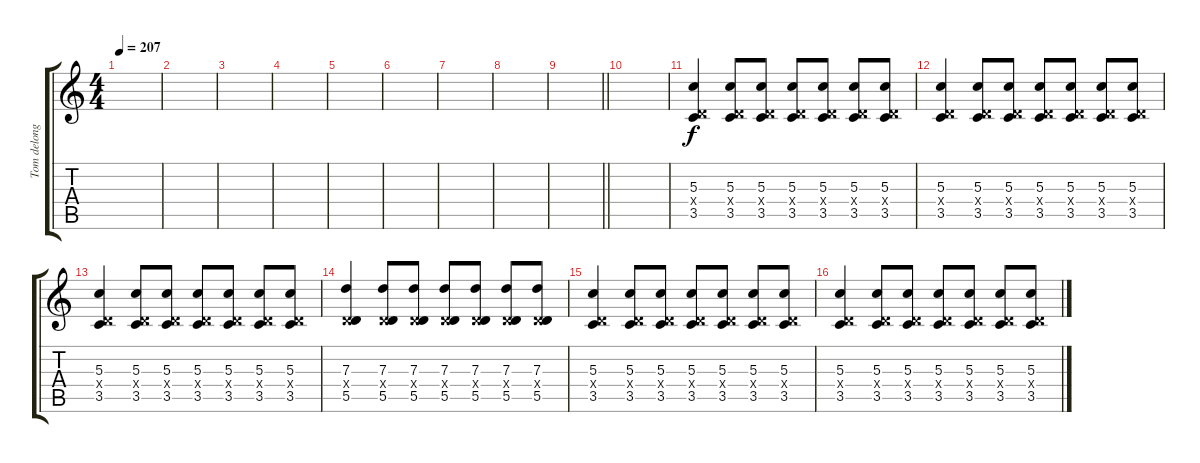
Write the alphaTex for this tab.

\track ("Tom delonge lead" "Tom delong") {instrument distortionguitar}
\staff {score tabs}
\tuning (E4 B3 G3 D3 A2 E2) {hide}
\ts (4 4)
\tempo 207
\clef g2
\ks c
|
|
|
|
|
|
|
|
\barLineRight lightlight
|
|
(5.3 0.4{x} 3.5).4 (5.3 0.4{x} 3.5).8 (5.3 0.4{x} 3.5).8 (5.3 0.4{x} 3.5).8 (5.3 0.4{x} 3.5).8 (5.3 0.4{x} 3.5).8 (5.3 0.4{x} 3.5).8 |
(5.3 0.4{x} 3.5).4 (5.3 0.4{x} 3.5).8 (5.3 0.4{x} 3.5).8 (5.3 0.4{x} 3.5).8 (5.3 0.4{x} 3.5).8 (5.3 0.4{x} 3.5).8 (5.3 0.4{x} 3.5).8 |
(5.3 0.4{x} 3.5).4 (5.3 0.4{x} 3.5).8 (5.3 0.4{x} 3.5).8 (5.3 0.4{x} 3.5).8 (5.3 0.4{x} 3.5).8 (5.3 0.4{x} 3.5).8 (5.3 0.4{x} 3.5).8 |
(7.3 0.4{x} 5.5).4 (7.3 0.4{x} 5.5).8 (7.3 0.4{x} 5.5).8 (7.3 0.4{x} 5.5).8 (7.3 0.4{x} 5.5).8 (7.3 0.4{x} 5.5).8 (7.3 0.4{x} 5.5).8 |
(5.3 0.4{x} 3.5).4 (5.3 0.4{x} 3.5).8 (5.3 0.4{x} 3.5).8 (5.3 0.4{x} 3.5).8 (5.3 0.4{x} 3.5).8 (5.3 0.4{x} 3.5).8 (5.3 0.4{x} 3.5).8 |
(5.3 0.4{x} 3.5).4 (5.3 0.4{x} 3.5).8 (5.3 0.4{x} 3.5).8 (5.3 0.4{x} 3.5).8 (5.3 0.4{x} 3.5).8 (5.3 0.4{x} 3.5).8 (5.3 0.4{x} 3.5).8
